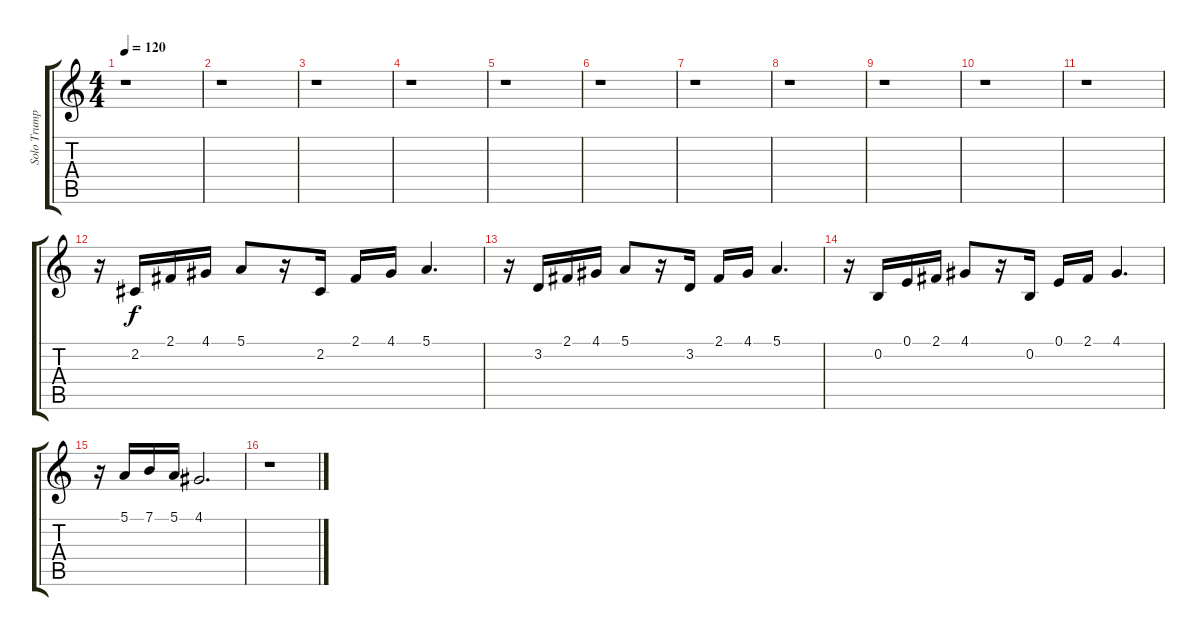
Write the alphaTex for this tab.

\track ("Solo Trumpet" "Solo Trump") {instrument trumpet}
\staff {score tabs}
\tuning (E4 B3 G3 D3 A2 E2) {hide}
\ts (4 4)
\tempo 120
\clef g2
\ks c
r.1{dy f instrument trumpet} |
r.1 |
r.1 |
r.1 |
r.1 |
r.1 |
r.1 |
r.1 |
r.1 |
r.1 |
r.1 |
r.16 2.2.16 2.1.16 4.1.16 5.1.8 r.16 2.2.16 2.1.16 4.1.16 5.1.4{d} |
r.16 3.2.16 2.1.16 4.1.16 5.1.8 r.16 3.2.16 2.1.16 4.1.16 5.1.4{d} |
r.16 0.2.16 0.1.16 2.1.16 4.1.8 r.16 0.2.16 0.1.16 2.1.16 4.1.4{d} |
r.16 5.1.16 7.1.16 5.1.16 4.1.2{d} |
r.1
